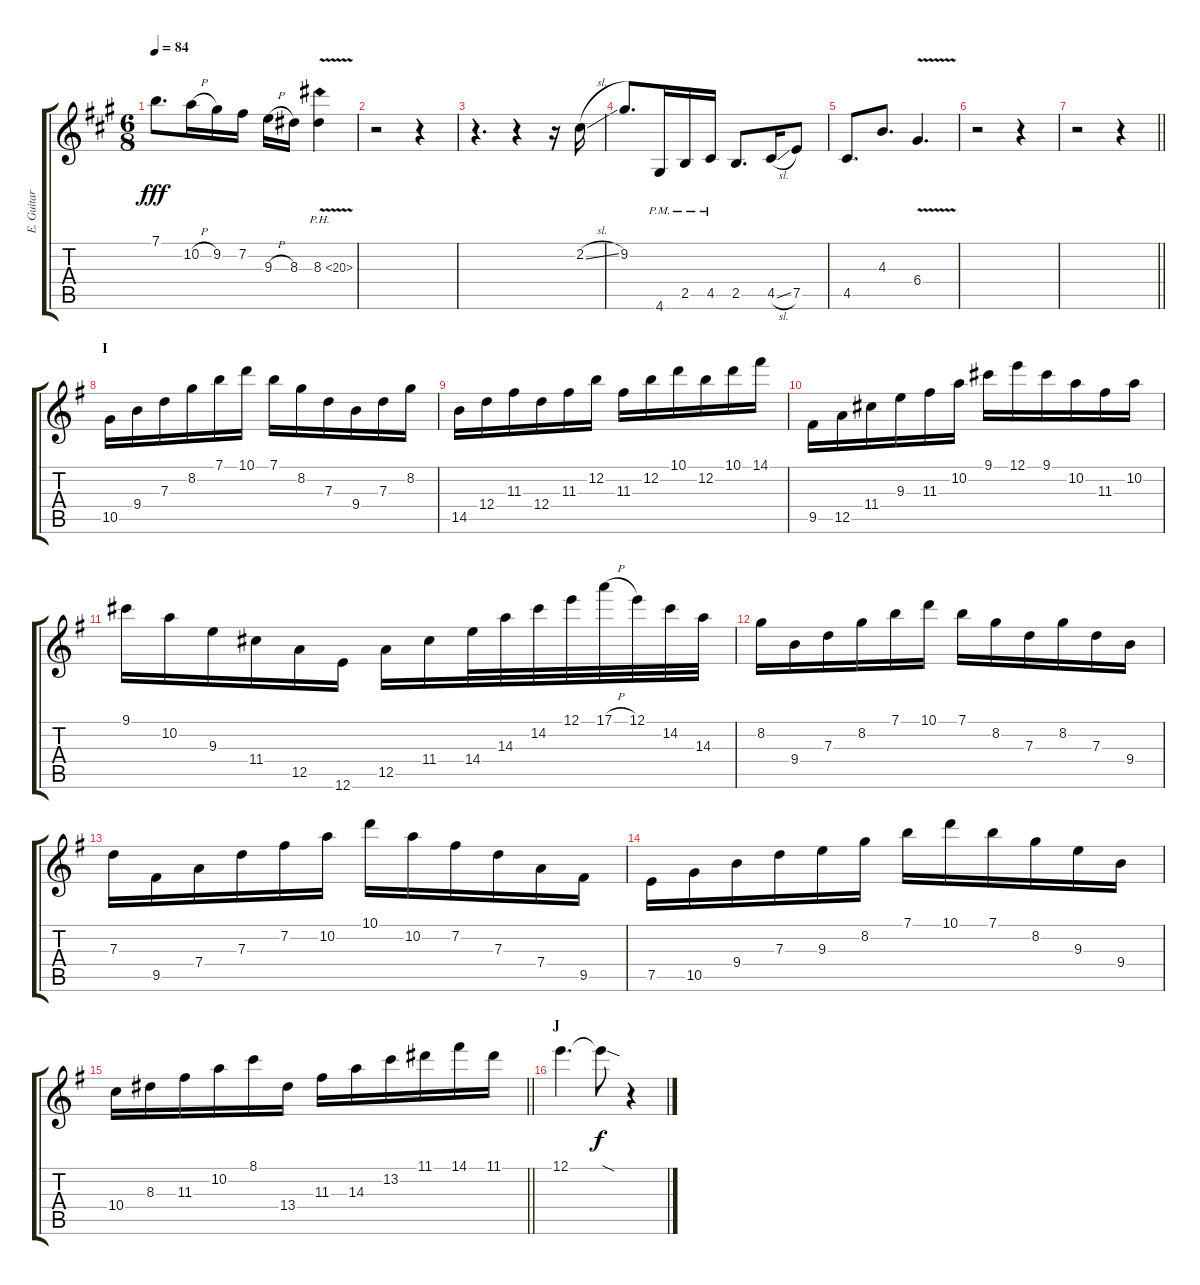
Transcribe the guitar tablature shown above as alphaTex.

\track ("E. Guitar I" "E. Guitar ") {instrument overdrivenguitar}
\staff {score tabs}
\tuning (E4 B3 G3 D3 A2 E2) {hide}
\ts (6 8)
\tempo 84
\clef g2
\ks a
7.1.8{d dy fff} 10.2{h}.16 9.2.16 7.2.16 9.3{h}.16 8.3.16 8.3{ph 12 v}.4 |
r.2 r.4 |
r.4{d} r.4 r.16 2.2{sl}.16 |
9.2.8{d} 4.6{pm}.16 2.5{pm}.16 4.5{pm}.16 2.5.8{d} 4.5{sl}.16 7.5.8 |
4.5.8{d} 4.3.8{d} 6.4{v}.4{d} |
r.2 r.4 |
\barLineRight lightlight
r.2 r.4 |
\section ("" "I")
\ks g
10.5.16 9.4.16 7.3.16 8.2.16 7.1.16 10.1.16 7.1.16 8.2.16 7.3.16 9.4.16 7.3.16 8.2.16 |
14.5.16 12.4.16 11.3.16 12.4.16 11.3.16 12.2.16 11.3.16 12.2.16 10.1.16 12.2.16 10.1.16 14.1.16 |
9.5.16 12.5.16 11.4.16 9.3.16 11.3.16 10.2.16 9.1.16 12.1.16 9.1.16 10.2.16 11.3.16 10.2.16 |
9.1.16 10.2.16 9.3.16 11.4.16 12.5.16 12.6.16 12.5.16 11.4.16 14.4.32 14.3.32 14.2.32 12.1.32 17.1{h}.32 12.1.32 14.2.32 14.3.32 |
8.2.16 9.4.16 7.3.16 8.2.16 7.1.16 10.1.16 7.1.16 8.2.16 7.3.16 8.2.16 7.3.16 9.4.16 |
7.3.16 9.5.16 7.4.16 7.3.16 7.2.16 10.2.16 10.1.16 10.2.16 7.2.16 7.3.16 7.4.16 9.5.16 |
7.5.16 10.5.16 9.4.16 7.3.16 9.3.16 8.2.16 7.1.16 10.1.16 7.1.16 8.2.16 9.3.16 9.4.16 |
\barLineRight lightlight
10.4.16 8.3.16 11.3.16 10.2.16 8.1.16 13.4.16 11.3.16 14.3.16 13.2.16 11.1.16 14.1.16 11.1.16 |
\section ("" "J")
12.1.4{d} 12.1{sod t}.8{dy f} r.4
